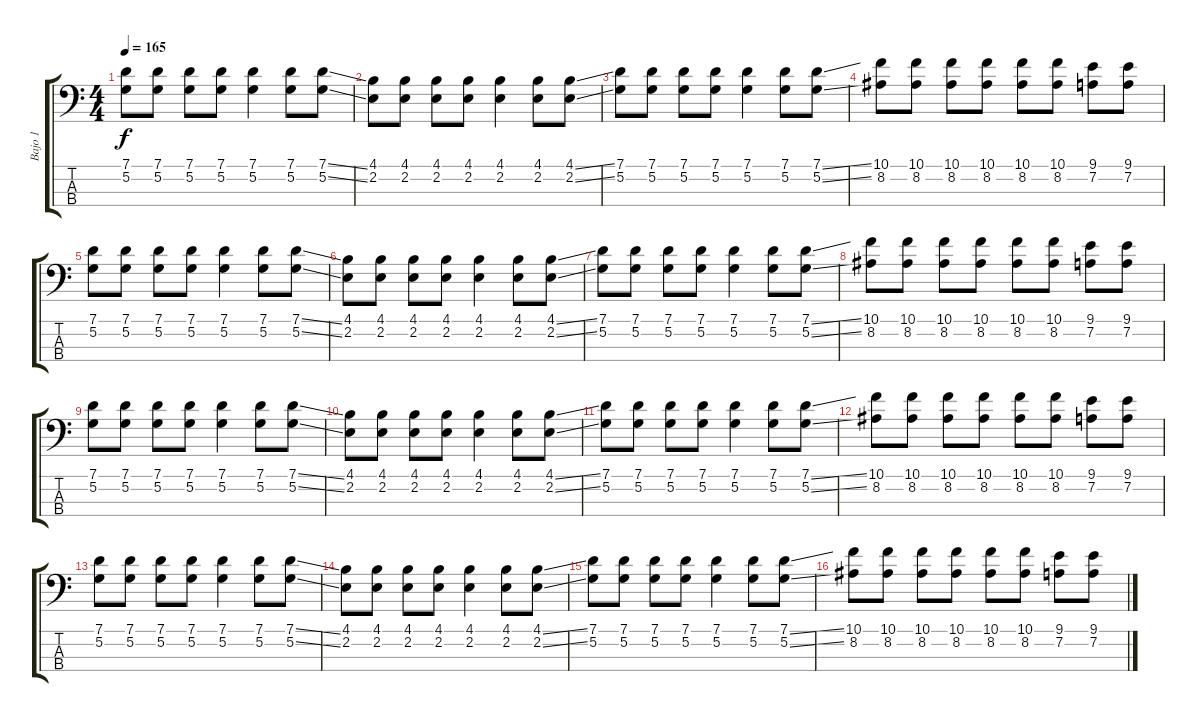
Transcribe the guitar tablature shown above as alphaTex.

\track ("Bajo 1" "Bajo 1") {instrument electricbasspick}
\staff {score tabs}
\tuning (G2 D2 A1 E1) {hide}
\ts (4 4)
\tempo 165
\clef f4
\ks c
(7.1 5.2).8{dy f instrument electricbasspick} (7.1 5.2).8 (7.1 5.2).8 (7.1 5.2).8 (7.1 5.2).4 (7.1 5.2).8 (7.1{ss} 5.2{ss}).8 |
(4.1 2.2).8 (4.1 2.2).8 (4.1 2.2).8 (4.1 2.2).8 (4.1 2.2).4 (4.1 2.2).8 (4.1{ss} 2.2{ss}).8 |
(7.1 5.2).8 (7.1 5.2).8 (7.1 5.2).8 (7.1 5.2).8 (7.1 5.2).4 (7.1 5.2).8 (7.1{ss} 5.2{ss}).8 |
(10.1 8.2).8 (10.1 8.2).8 (10.1 8.2).8 (10.1 8.2).8 (10.1 8.2).8 (10.1 8.2).8 (9.1 7.2).8 (9.1 7.2).8 |
(7.1 5.2).8 (7.1 5.2).8 (7.1 5.2).8 (7.1 5.2).8 (7.1 5.2).4 (7.1 5.2).8 (7.1{ss} 5.2{ss}).8 |
(4.1 2.2).8 (4.1 2.2).8 (4.1 2.2).8 (4.1 2.2).8 (4.1 2.2).4 (4.1 2.2).8 (4.1{ss} 2.2{ss}).8 |
(7.1 5.2).8 (7.1 5.2).8 (7.1 5.2).8 (7.1 5.2).8 (7.1 5.2).4 (7.1 5.2).8 (7.1{ss} 5.2{ss}).8 |
(10.1 8.2).8 (10.1 8.2).8 (10.1 8.2).8 (10.1 8.2).8 (10.1 8.2).8 (10.1 8.2).8 (9.1 7.2).8 (9.1 7.2).8 |
(7.1 5.2).8 (7.1 5.2).8 (7.1 5.2).8 (7.1 5.2).8 (7.1 5.2).4 (7.1 5.2).8 (7.1{ss} 5.2{ss}).8 |
(4.1 2.2).8 (4.1 2.2).8 (4.1 2.2).8 (4.1 2.2).8 (4.1 2.2).4 (4.1 2.2).8 (4.1{ss} 2.2{ss}).8 |
(7.1 5.2).8 (7.1 5.2).8 (7.1 5.2).8 (7.1 5.2).8 (7.1 5.2).4 (7.1 5.2).8 (7.1{ss} 5.2{ss}).8 |
(10.1 8.2).8 (10.1 8.2).8 (10.1 8.2).8 (10.1 8.2).8 (10.1 8.2).8 (10.1 8.2).8 (9.1 7.2).8 (9.1 7.2).8 |
(7.1 5.2).8 (7.1 5.2).8 (7.1 5.2).8 (7.1 5.2).8 (7.1 5.2).4 (7.1 5.2).8 (7.1{ss} 5.2{ss}).8 |
(4.1 2.2).8 (4.1 2.2).8 (4.1 2.2).8 (4.1 2.2).8 (4.1 2.2).4 (4.1 2.2).8 (4.1{ss} 2.2{ss}).8 |
(7.1 5.2).8 (7.1 5.2).8 (7.1 5.2).8 (7.1 5.2).8 (7.1 5.2).4 (7.1 5.2).8 (7.1{ss} 5.2{ss}).8 |
(10.1 8.2).8 (10.1 8.2).8 (10.1 8.2).8 (10.1 8.2).8 (10.1 8.2).8 (10.1 8.2).8 (9.1 7.2).8 (9.1 7.2).8
